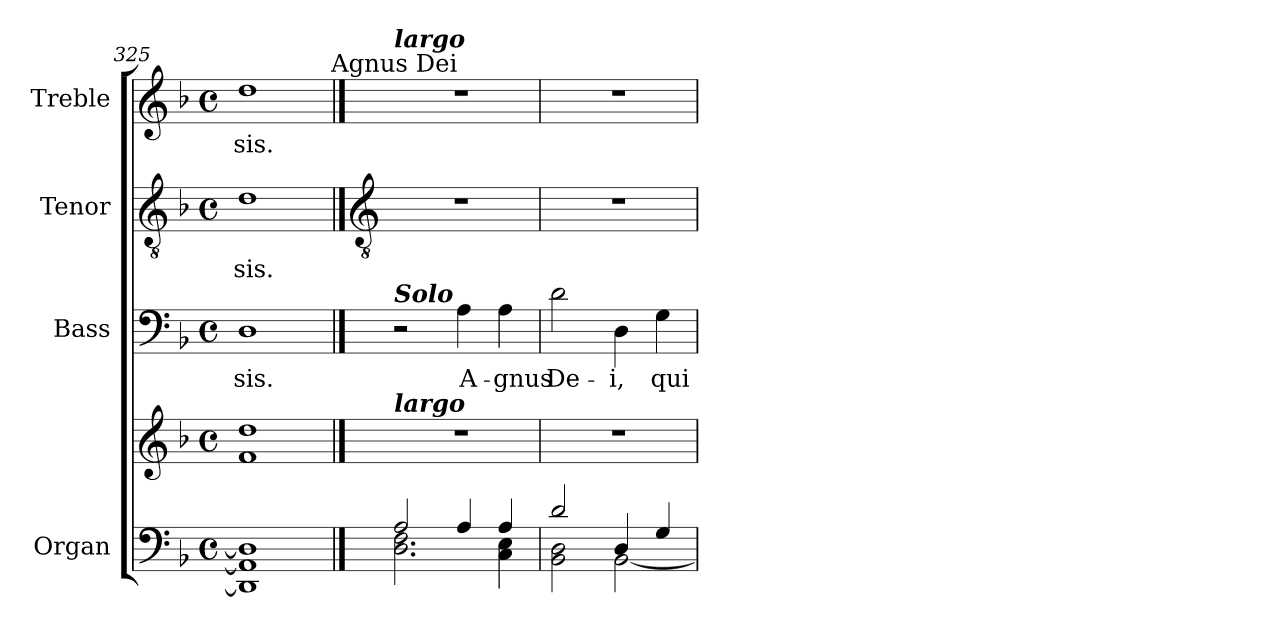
**kern	**kern	**kern	**text	**kern	**text	**kern	**text
*part4	*part4	*part3	*part3	*part2	*part2	*part1	*part1
*staff5	*staff4	*staff3	*staff3	*staff2	*staff2	*staff1	*staff1
*I"Organ	*	*I"Bass	*	*I"Tenor	*	*I"Treble	*
*I'Organ	*	*I'Bass	*	*I'Tenor	*	*I'Treble	*
*clefF4	*clefG2	*clefF4	*	*clefGv2	*	*clefG2	*
*k[b-]	*k[b-]	*k[b-]	*	*k[b-]	*	*k[b-]	*
*F:	*F:	*F:	*	*F:	*	*F:	*
*M4/4	*M4/4	*M4/4	*	*M4/4	*	*M4/4	*
*met(c)	*met(c)	*met(c)	*	*met(c)	*	*met(c)	*
=325	=325	=325	=325	=325	=325	=325	=325
!	!	!	!LO:LY:b	!	!LO:LY:b	!	!LO:LY:b
1DD] 1AA] 1D]	1f 1dd	1D	-sis.	1d	sis.	1dd	sis.
!!LO:LB:g=z
==326	==326	==326	==326	==326	==326	==326	==326
*	*	*	*	*clefGv2	*	*	*
*^	*	*	*	*	*	*	*
!	!	!	!	!	!	!	!LO:TX:a:cj:t=Agnus Dei	!
!	!	!	!	!	!	!	!LO:TX:a:Bi:t=largo	!
!	!	!	!LO:TX:a:Bi:t=Solo	!	!	!	!	!
!	!	!LO:TX:a:Bi:t=largo	!	!	!	!	!	!
2A/	2.D\ 2.F\	1r	2r	.	1r	.	1r	.
!	!	!	!	!LO:LY:b	!	!	!	!
4A/	.	.	4A	A-	.	.	.	.
!	!	!	!	!LO:LY:b	!	!	!	!
4A/	4C\ 4E\	.	4A	-gnus	.	.	.	.
=327	=327	=327	=327	=327	=327	=327	=327	=327
!	!	!	!	!LO:LY:b	!	!	!	!
2d/	2BB-\ 2D\	1r	2d	De-	1r	.	1r	.
!	!	!	!	!LO:LY:b	!	!	!	!
4D/	[2BB-\	.	4D	-i,	.	.	.	.
!	!	!	!	!LO:LY:b	!	!	!	!
4G/	.	.	4G	qui	.	.	.	.
*v	*v	*	*	*	*	*	*	*
=	=	=	=	=	=	=	=
*-	*-	*-	*-	*-	*-	*-	*-
